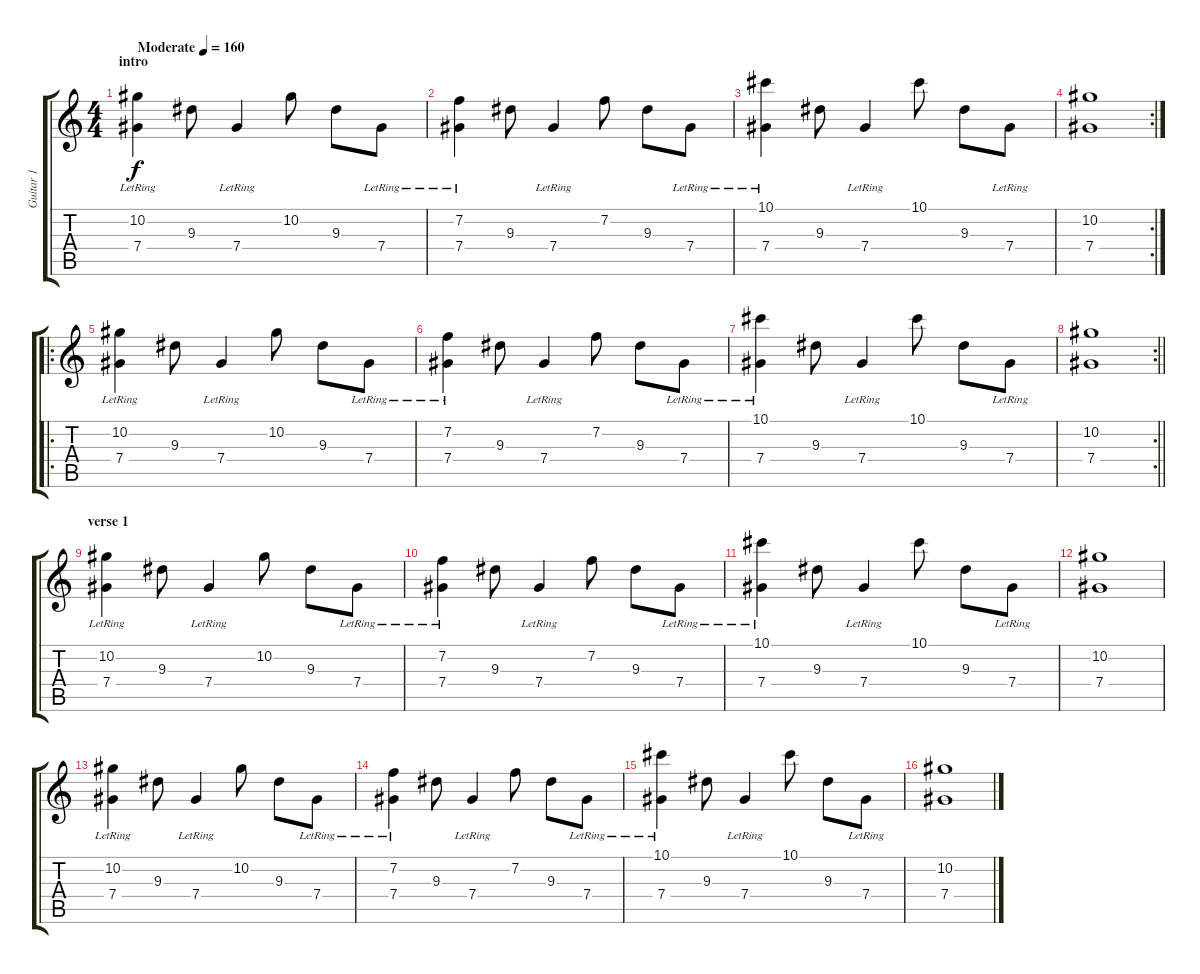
\track ("Guitar 1" "Guitar 1") {instrument acousticguitarnylon}
\staff {score tabs}
\tuning (Eb4 Bb3 Gb3 Db3 Ab2 Eb2) {hide}
\ts (4 4)
\section ("" "intro")
\tempo (160 "Moderate")
\clef g2
\ks c
(10.2 7.4{lr}).4{dy f instrument acousticguitarnylon} 9.3.8 7.4{lr}.4 10.2.8 9.3.8 7.4{lr}.8 |
(7.2 7.4{lr}).4 9.3.8 7.4{lr}.4 7.2.8 9.3.8 7.4{lr}.8 |
(10.1 7.4{lr}).4 9.3.8 7.4{lr}.4 10.1.8 9.3.8 7.4{lr}.8 |
\rc 2
(10.2 7.4).1 |
\ro
(10.2 7.4{lr}).4 9.3.8 7.4{lr}.4 10.2.8 9.3.8 7.4{lr}.8 |
(7.2 7.4{lr}).4 9.3.8 7.4{lr}.4 7.2.8 9.3.8 7.4{lr}.8 |
(10.1 7.4{lr}).4 9.3.8 7.4{lr}.4 10.1.8 9.3.8 7.4{lr}.8 |
\rc 2
\barLineRight lightlight
(10.2 7.4).1 |
\section ("" "verse 1")
(10.2 7.4{lr}).4 9.3.8 7.4{lr}.4 10.2.8 9.3.8 7.4{lr}.8 |
(7.2 7.4{lr}).4 9.3.8 7.4{lr}.4 7.2.8 9.3.8 7.4{lr}.8 |
(10.1 7.4{lr}).4 9.3.8 7.4{lr}.4 10.1.8 9.3.8 7.4{lr}.8 |
(10.2 7.4).1 |
(10.2 7.4{lr}).4 9.3.8 7.4{lr}.4 10.2.8 9.3.8 7.4{lr}.8 |
(7.2 7.4{lr}).4 9.3.8 7.4{lr}.4 7.2.8 9.3.8 7.4{lr}.8 |
(10.1 7.4{lr}).4 9.3.8 7.4{lr}.4 10.1.8 9.3.8 7.4{lr}.8 |
(10.2 7.4).1
